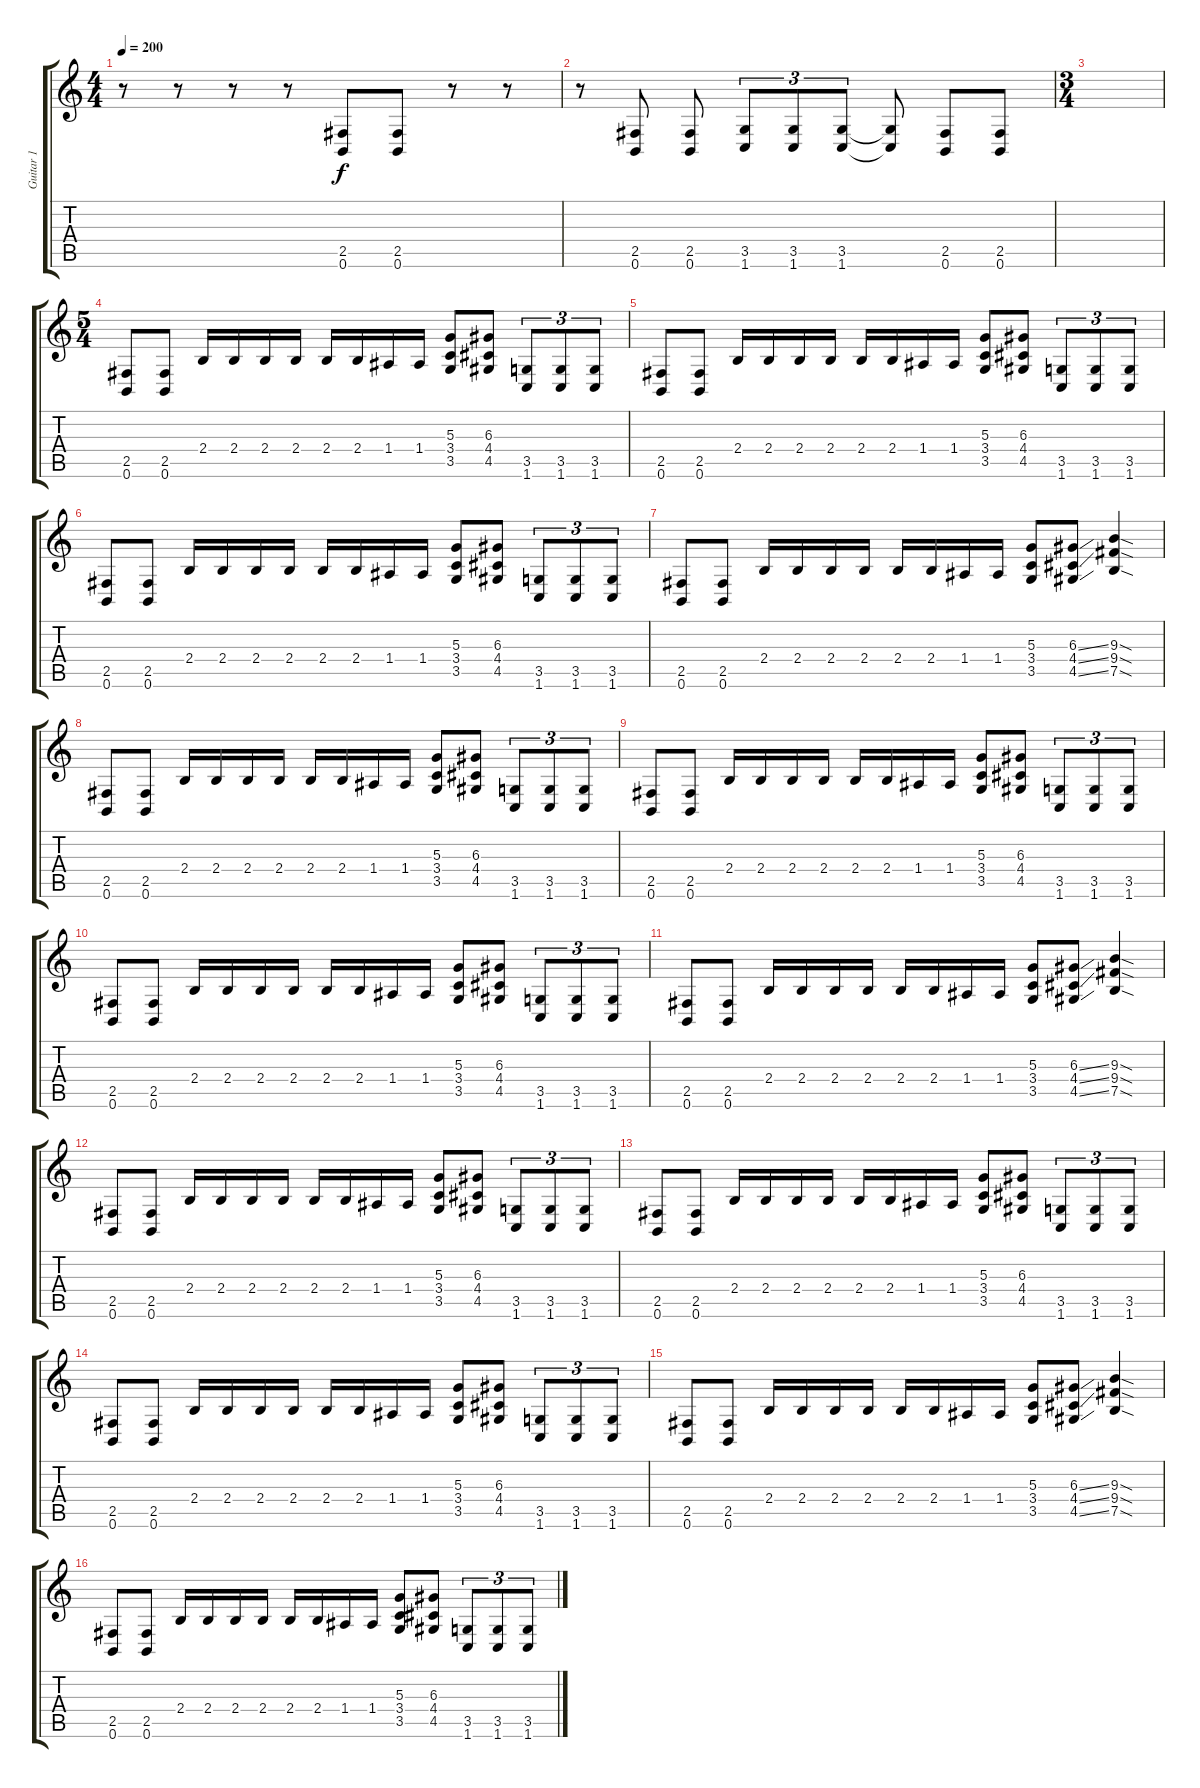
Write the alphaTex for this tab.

\track ("Guitar 1" "Guitar 1") {instrument distortionguitar}
\staff {score tabs}
\tuning (B3 Gb3 D3 A2 E2 B1) {hide}
\ts (4 4)
\tempo 200
\clef g2
\ks c
r.8{dy f} r.8 r.8 r.8 (2.5 0.6).8 (2.5 0.6).8 r.8 r.8 |
r.8 (2.5 0.6).8 (2.5 0.6).8 (3.5 1.6).8{tu (3 2)} (3.5 1.6).8{tu (3 2)} (3.5 1.6).8{tu (3 2)} (3.5{t} 1.6{t}).8 (2.5 0.6).8 (2.5 0.6).8 |
\ts (3 4)
|
\ts (5 4)
(2.5 0.6).8 (2.5 0.6).8 2.4.16 2.4.16 2.4.16 2.4.16 2.4.16 2.4.16 1.4.16 1.4.16 (5.3 3.4 3.5).8 (6.3 4.4 4.5).8 (3.5 1.6).8{tu (3 2)} (3.5 1.6).8{tu (3 2)} (3.5 1.6).8{tu (3 2)} |
(2.5 0.6).8 (2.5 0.6).8 2.4.16 2.4.16 2.4.16 2.4.16 2.4.16 2.4.16 1.4.16 1.4.16 (5.3 3.4 3.5).8 (6.3 4.4 4.5).8 (3.5 1.6).8{tu (3 2)} (3.5 1.6).8{tu (3 2)} (3.5 1.6).8{tu (3 2)} |
(2.5 0.6).8 (2.5 0.6).8 2.4.16 2.4.16 2.4.16 2.4.16 2.4.16 2.4.16 1.4.16 1.4.16 (5.3 3.4 3.5).8 (6.3 4.4 4.5).8 (3.5 1.6).8{tu (3 2)} (3.5 1.6).8{tu (3 2)} (3.5 1.6).8{tu (3 2)} |
(2.5 0.6).8 (2.5 0.6).8 2.4.16 2.4.16 2.4.16 2.4.16 2.4.16 2.4.16 1.4.16 1.4.16 (5.3 3.4 3.5).8 (6.3{ss} 4.4{ss} 4.5{ss}).8 (9.3{sod} 9.4{sod} 7.5{sod}).4 |
(2.5 0.6).8 (2.5 0.6).8 2.4.16 2.4.16 2.4.16 2.4.16 2.4.16 2.4.16 1.4.16 1.4.16 (5.3 3.4 3.5).8 (6.3 4.4 4.5).8 (3.5 1.6).8{tu (3 2)} (3.5 1.6).8{tu (3 2)} (3.5 1.6).8{tu (3 2)} |
(2.5 0.6).8 (2.5 0.6).8 2.4.16 2.4.16 2.4.16 2.4.16 2.4.16 2.4.16 1.4.16 1.4.16 (5.3 3.4 3.5).8 (6.3 4.4 4.5).8 (3.5 1.6).8{tu (3 2)} (3.5 1.6).8{tu (3 2)} (3.5 1.6).8{tu (3 2)} |
(2.5 0.6).8 (2.5 0.6).8 2.4.16 2.4.16 2.4.16 2.4.16 2.4.16 2.4.16 1.4.16 1.4.16 (5.3 3.4 3.5).8 (6.3 4.4 4.5).8 (3.5 1.6).8{tu (3 2)} (3.5 1.6).8{tu (3 2)} (3.5 1.6).8{tu (3 2)} |
(2.5 0.6).8 (2.5 0.6).8 2.4.16 2.4.16 2.4.16 2.4.16 2.4.16 2.4.16 1.4.16 1.4.16 (5.3 3.4 3.5).8 (6.3{ss} 4.4{ss} 4.5{ss}).8 (9.3{sod} 9.4{sod} 7.5{sod}).4 |
(2.5 0.6).8 (2.5 0.6).8 2.4.16 2.4.16 2.4.16 2.4.16 2.4.16 2.4.16 1.4.16 1.4.16 (5.3 3.4 3.5).8 (6.3 4.4 4.5).8 (3.5 1.6).8{tu (3 2)} (3.5 1.6).8{tu (3 2)} (3.5 1.6).8{tu (3 2)} |
(2.5 0.6).8 (2.5 0.6).8 2.4.16 2.4.16 2.4.16 2.4.16 2.4.16 2.4.16 1.4.16 1.4.16 (5.3 3.4 3.5).8 (6.3 4.4 4.5).8 (3.5 1.6).8{tu (3 2)} (3.5 1.6).8{tu (3 2)} (3.5 1.6).8{tu (3 2)} |
(2.5 0.6).8 (2.5 0.6).8 2.4.16 2.4.16 2.4.16 2.4.16 2.4.16 2.4.16 1.4.16 1.4.16 (5.3 3.4 3.5).8 (6.3 4.4 4.5).8 (3.5 1.6).8{tu (3 2)} (3.5 1.6).8{tu (3 2)} (3.5 1.6).8{tu (3 2)} |
(2.5 0.6).8 (2.5 0.6).8 2.4.16 2.4.16 2.4.16 2.4.16 2.4.16 2.4.16 1.4.16 1.4.16 (5.3 3.4 3.5).8 (6.3{ss} 4.4{ss} 4.5{ss}).8 (9.3{sod} 9.4{sod} 7.5{sod}).4 |
(2.5 0.6).8 (2.5 0.6).8 2.4.16 2.4.16 2.4.16 2.4.16 2.4.16 2.4.16 1.4.16 1.4.16 (5.3 3.4 3.5).8 (6.3 4.4 4.5).8 (3.5 1.6).8{tu (3 2)} (3.5 1.6).8{tu (3 2)} (3.5 1.6).8{tu (3 2)}
